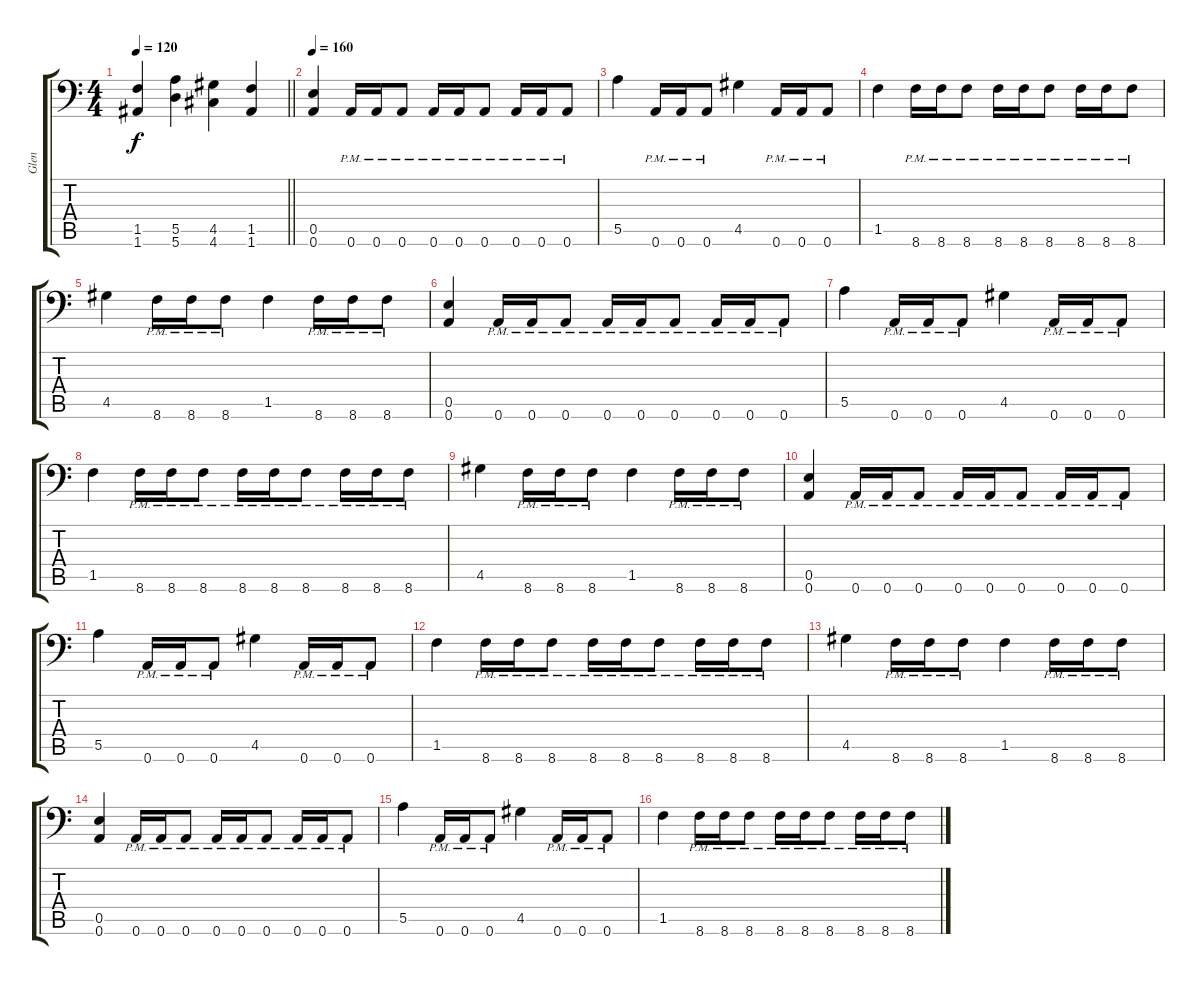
\track ("Glen" "Glen") {instrument distortionguitar}
\staff {score tabs}
\tuning (B3 Gb3 D3 A2 E2 A1) {hide}
\ts (4 4)
\tempo 120
\clef f4
\barLineRight lightlight
\ks c
(1.5 1.6).4{dy f} (5.5 5.6).4 (4.5 4.6).4 (1.5 1.6).4 |
\section ("" "")
\tempo 160
(0.5 0.6).4 0.6{pm}.16 0.6{pm}.16 0.6{pm}.8 0.6{pm}.16 0.6{pm}.16 0.6{pm}.8 0.6{pm}.16 0.6{pm}.16 0.6{pm}.8 |
5.5.4 0.6{pm}.16 0.6{pm}.16 0.6{pm}.8 4.5.4 0.6{pm}.16 0.6{pm}.16 0.6{pm}.8 |
1.5.4 8.6{pm}.16 8.6{pm}.16 8.6{pm}.8 8.6{pm}.16 8.6{pm}.16 8.6{pm}.8 8.6{pm}.16 8.6{pm}.16 8.6{pm}.8 |
4.5.4 8.6{pm}.16 8.6{pm}.16 8.6{pm}.8 1.5.4 8.6{pm}.16 8.6{pm}.16 8.6{pm}.8 |
(0.5 0.6).4 0.6{pm}.16 0.6{pm}.16 0.6{pm}.8 0.6{pm}.16 0.6{pm}.16 0.6{pm}.8 0.6{pm}.16 0.6{pm}.16 0.6{pm}.8 |
5.5.4 0.6{pm}.16 0.6{pm}.16 0.6{pm}.8 4.5.4 0.6{pm}.16 0.6{pm}.16 0.6{pm}.8 |
1.5.4 8.6{pm}.16 8.6{pm}.16 8.6{pm}.8 8.6{pm}.16 8.6{pm}.16 8.6{pm}.8 8.6{pm}.16 8.6{pm}.16 8.6{pm}.8 |
4.5.4 8.6{pm}.16 8.6{pm}.16 8.6{pm}.8 1.5.4 8.6{pm}.16 8.6{pm}.16 8.6{pm}.8 |
(0.5 0.6).4 0.6{pm}.16 0.6{pm}.16 0.6{pm}.8 0.6{pm}.16 0.6{pm}.16 0.6{pm}.8 0.6{pm}.16 0.6{pm}.16 0.6{pm}.8 |
5.5.4 0.6{pm}.16 0.6{pm}.16 0.6{pm}.8 4.5.4 0.6{pm}.16 0.6{pm}.16 0.6{pm}.8 |
1.5.4 8.6{pm}.16 8.6{pm}.16 8.6{pm}.8 8.6{pm}.16 8.6{pm}.16 8.6{pm}.8 8.6{pm}.16 8.6{pm}.16 8.6{pm}.8 |
4.5.4 8.6{pm}.16 8.6{pm}.16 8.6{pm}.8 1.5.4 8.6{pm}.16 8.6{pm}.16 8.6{pm}.8 |
(0.5 0.6).4 0.6{pm}.16 0.6{pm}.16 0.6{pm}.8 0.6{pm}.16 0.6{pm}.16 0.6{pm}.8 0.6{pm}.16 0.6{pm}.16 0.6{pm}.8 |
5.5.4 0.6{pm}.16 0.6{pm}.16 0.6{pm}.8 4.5.4 0.6{pm}.16 0.6{pm}.16 0.6{pm}.8 |
1.5.4 8.6{pm}.16 8.6{pm}.16 8.6{pm}.8 8.6{pm}.16 8.6{pm}.16 8.6{pm}.8 8.6{pm}.16 8.6{pm}.16 8.6{pm}.8
